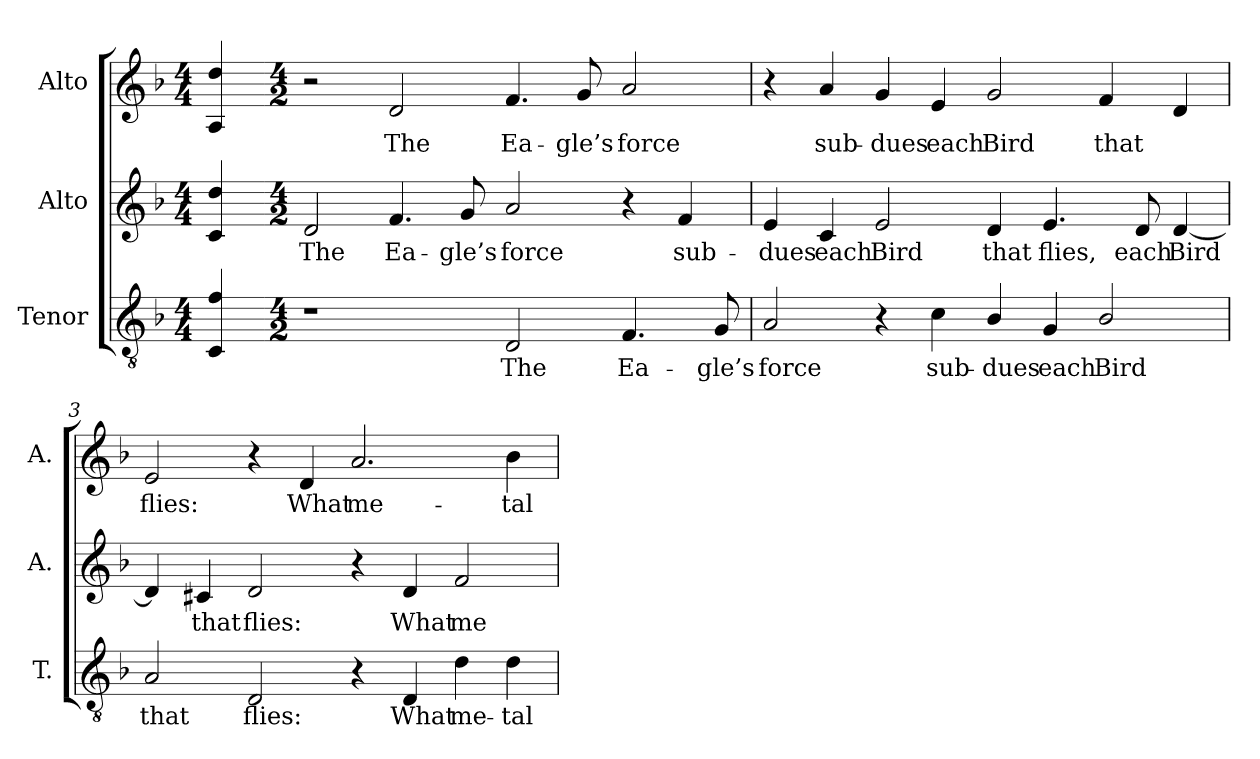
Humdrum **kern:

**kern	**text	**kern	**text	**kern	**text
*part3	*part3	*part2	*part2	*part1	*part1
*staff3	*staff3	*staff2	*staff2	*staff1	*staff1
*I"Tenor	*	*I"Alto	*	*I"Alto	*
*I'T.	*	*I'A.	*	*I'A.	*
!!LO:PB:g=z
*clefGv2	*	*clefG2	*	*clefG2	*
*ITrd7c12	*	*	*	*	*
*k[b-]	*	*k[b-]	*	*k[b-]	*
*F:	*	*F:	*	*F:	*
*M4/4	*	*M4/4	*	*M4/4	*
=	=	=	=	=	=
4CCi/ 4Fi	.	4ci/ 4ddi	.	4Ai/ 4ddi	.
=1-	=1-	=1-	=1-	=1-	=1-
*M4/2	*	*M4/2	*	*M4/2	*
!	!	!	!LO:LY:b:color=#000000	!	!
1r	.	2di/	The	2r	.
!	!	!	!LO:LY:b:color=#000000	!	!
!	!	!	!	!	!LO:LY:b:color=#000000
.	.	4.fi/	Ea-	2di/	The
!	!	!	!LO:LY:b:color=#000000	!	!
.	.	8gi/	-gle’s	.	.
!	!LO:LY:b:color=#000000	!	!	!	!
!	!	!	!LO:LY:b:color=#000000	!	!
!	!	!	!	!	!LO:LY:b:color=#000000
2DDi/	The	2ai/	force	4.fi/	Ea-
!	!	!	!	!	!LO:LY:b:color=#000000
.	.	.	.	8gi/	-gle’s
!	!LO:LY:b:color=#000000	!	!	!	!
!	!	!	!	!	!LO:LY:b:color=#000000
4.FFi/	Ea-	4r	.	2ai/	force
!	!	!	!LO:LY:b:color=#000000	!	!
.	.	4fi/	sub-	.	.
!	!LO:LY:b:color=#000000	!	!	!	!
8GGi/	-gle’s	.	.	.	.
=2	=2	=2	=2	=2	=2
!	!LO:LY:b:color=#000000	!	!	!	!
!	!	!	!LO:LY:b:color=#000000	!	!
2AAi/	force	4ei/	-dues	4r	.
!	!	!	!LO:LY:b:color=#000000	!	!
!	!	!	!	!	!LO:LY:b:color=#000000
.	.	4ci/	each	4ai/	sub-
!	!	!	!LO:LY:b:color=#000000	!	!
!	!	!	!	!	!LO:LY:b:color=#000000
4r	.	2ei/	Bird	4gi/	-dues
!	!LO:LY:b:color=#000000	!	!	!	!
!	!	!	!	!	!LO:LY:b:color=#000000
4Ci\	sub-	.	.	4ei/	each
!	!LO:LY:b:color=#000000	!	!	!	!
!	!	!	!LO:LY:b:color=#000000	!	!
!	!	!	!	!	!LO:LY:b:color=#000000
4BB-i/	-dues	4di/	that	2gi/	Bird
!	!LO:LY:b:color=#000000	!	!	!	!
!	!	!	!LO:LY:b:color=#000000	!	!
4GGi/	each	4.ei/	flies,	.	.
!	!LO:LY:b:color=#000000	!	!	!	!
!	!	!	!	!	!LO:LY:b:color=#000000
2BB-i/	Bird	.	.	4fi/	that
!	!	!	!LO:LY:b:color=#000000	!	!
.	.	8di/	each	.	.
!	!	!	!LO:LY:b:color=#000000	!	!
.	.	[4di/	Bird	4di/	.
!!LO:LB:g=z
=3	=3	=3	=3	=3	=3
!	!LO:LY:b:color=#000000	!	!	!	!
!	!	!	!	!	!LO:LY:b:color=#000000
2AAi/	that	4di/]	.	2ei/	flies:
!	!	!	!LO:LY:b:color=#000000	!	!
.	.	4c#Xi/	that	.	.
!	!LO:LY:b:color=#000000	!	!	!	!
!	!	!	!LO:LY:b:color=#000000	!	!
2DDi/	flies:	2di/	flies:	4r	.
!	!	!	!	!	!LO:LY:b:color=#000000
.	.	.	.	4di/	What
!	!	!	!	!	!LO:LY:b:color=#000000
4r	.	4r	.	2.ai/	me-
!	!LO:LY:b:color=#000000	!	!	!	!
!	!	!	!LO:LY:b:color=#000000	!	!
4DDi/	What	4di/	What	.	.
!	!LO:LY:b:color=#000000	!	!	!	!
!	!	!	!LO:LY:b:color=#000000	!	!
4Di\	me-	2fi/	me-	.	.
!	!LO:LY:b:color=#000000	!	!	!	!
!	!	!	!	!	!LO:LY:b:color=#000000
4Di\	-tal	.	.	4b-i\	-tal
=	=	=	=	=	=
*-	*-	*-	*-	*-	*-
